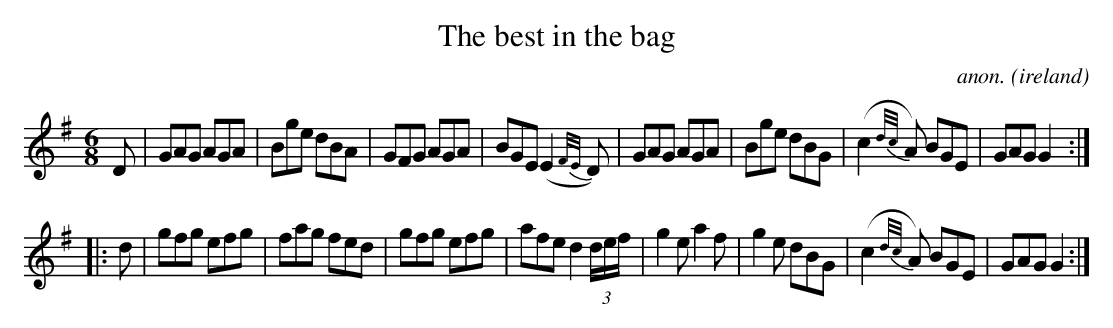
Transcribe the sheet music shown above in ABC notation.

X:1
T:The best in the bag
O:ireland
C:anon.
M:6/8
L:1/8
K:G
D|GAG AGA|Bge dBA|GFG AGA|BGE (E2{F/E/}D)|GAG AGA|Bge dBG|(c2{d/c/}A) BGE|GAG G2:|
|:d|gfg efg|fag fed|gfg efg|afe d2 (3d/e/f/|g2e a2f|g2e dBG|(c2 {d/c/}A) BGE|GAG G2:|
